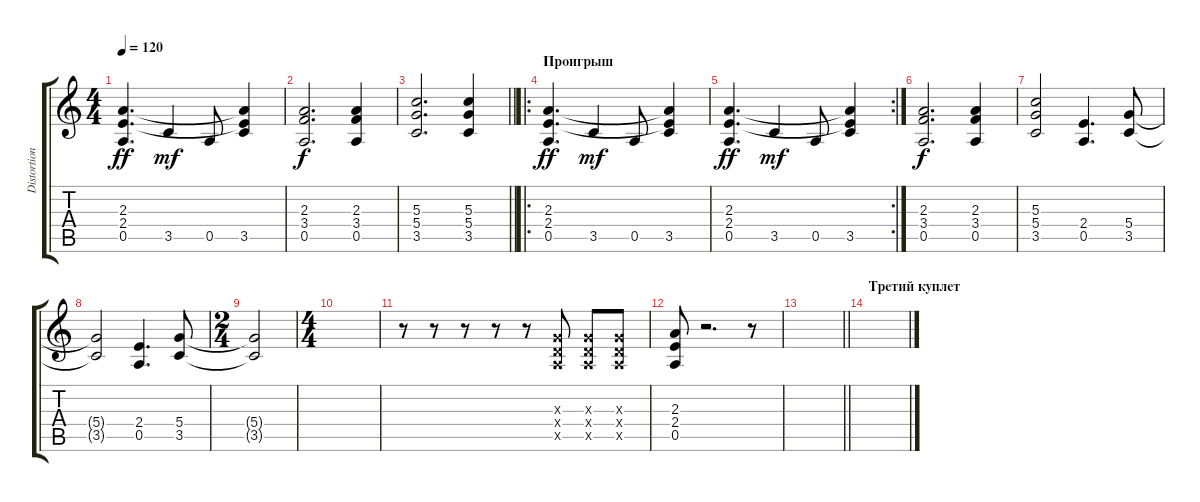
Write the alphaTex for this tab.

\track ("Distortion" "Distortion") {instrument distortionguitar}
\staff {score tabs}
\tuning (E4 B3 G3 D3 A2 E2) {hide}
\ts (4 4)
\tempo 120
\clef g2
\ks c
(2.3 2.4 0.5).4{d dy ff} 3.5.4{dy mf} 0.5.8 (2.3{t} 2.4{t} 3.5).4 |
(2.3 3.4 0.5).2{d dy f} (2.3 3.4 0.5).4 |
\barLineRight lightlight
(5.3 5.4 3.5).2{d} (5.3 5.4 3.5).4 |
\ro
\section ("" "Проигрыш")
(2.3 2.4 0.5).4{d dy ff} 3.5.4{dy mf} 0.5.8 (2.3{t} 2.4{t} 3.5).4 |
\rc 2
(2.3 2.4 0.5).4{d dy ff} 3.5.4{dy mf} 0.5.8 (2.3{t} 2.4{t} 3.5).4 |
(2.3 3.4 0.5).2{d dy f} (2.3 3.4 0.5).4 |
(5.3 5.4 3.5).2 (2.4 0.5).4{d} (5.4 3.5).8 |
(5.4{t} 3.5{t}).2 (2.4 0.5).4{d} (5.4 3.5).8 |
\ts (2 4)
(5.4{t} 3.5{t}).2 |
\ts (4 4)
|
r.8 r.8 r.8 r.8 r.8 (0.3{x} 0.4{x} 0.5{x}).8 (0.3{x} 0.4{x} 0.5{x}).8 (0.3{x} 0.4{x} 0.5{x}).8 |
(2.3 2.4 0.5).8 r.2{d} r.8 |
\barLineRight lightlight
|
\section ("" "Третий куплет")
